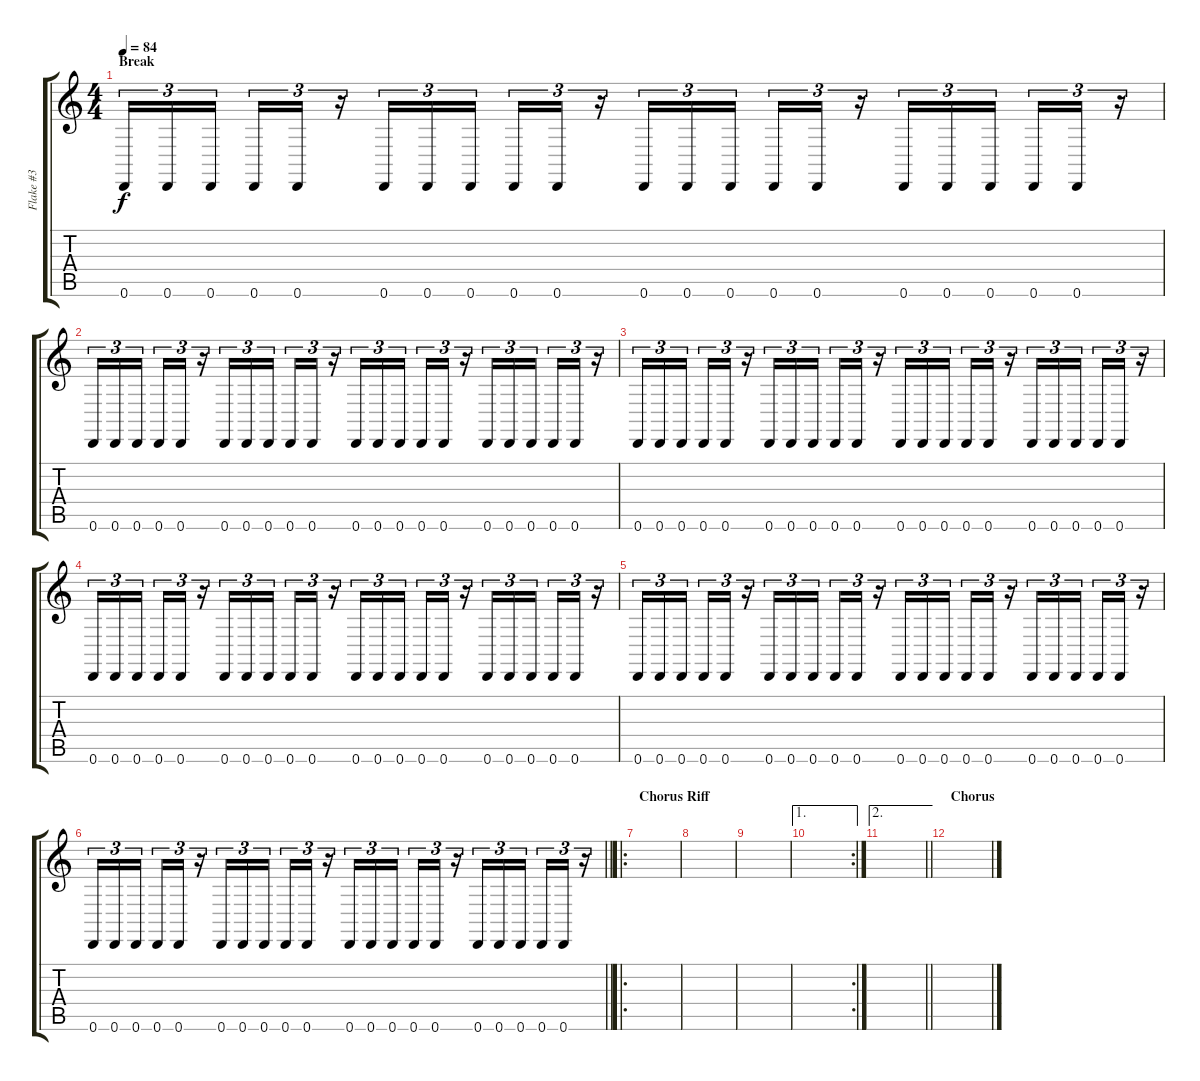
\track ("Flake #3" "Flake #3") {instrument fx1rain}
\staff {score tabs}
\tuning (E4 B3 G3 D3 A2 D2) {hide}
\ts (4 4)
\section ("" "Break")
\tempo 84
\clef g2
\ks c
0.6.16{tu (3 2) dy f volume 8 instrument lead8bassandlead} 0.6.16{tu (3 2)} 0.6.16{tu (3 2) beam splitsecondary} 0.6.16{tu (3 2)} 0.6.16{tu (3 2)} r.16{tu (3 2)} 0.6.16{tu (3 2)} 0.6.16{tu (3 2)} 0.6.16{tu (3 2) beam splitsecondary} 0.6.16{tu (3 2)} 0.6.16{tu (3 2)} r.16{tu (3 2)} 0.6.16{tu (3 2)} 0.6.16{tu (3 2)} 0.6.16{tu (3 2) beam splitsecondary} 0.6.16{tu (3 2)} 0.6.16{tu (3 2)} r.16{tu (3 2)} 0.6.16{tu (3 2)} 0.6.16{tu (3 2)} 0.6.16{tu (3 2) beam splitsecondary} 0.6.16{tu (3 2)} 0.6.16{tu (3 2)} r.16{tu (3 2)} |
0.6.16{tu (3 2)} 0.6.16{tu (3 2)} 0.6.16{tu (3 2) beam splitsecondary} 0.6.16{tu (3 2)} 0.6.16{tu (3 2)} r.16{tu (3 2)} 0.6.16{tu (3 2)} 0.6.16{tu (3 2)} 0.6.16{tu (3 2) beam splitsecondary} 0.6.16{tu (3 2)} 0.6.16{tu (3 2)} r.16{tu (3 2)} 0.6.16{tu (3 2)} 0.6.16{tu (3 2)} 0.6.16{tu (3 2) beam splitsecondary} 0.6.16{tu (3 2)} 0.6.16{tu (3 2)} r.16{tu (3 2)} 0.6.16{tu (3 2)} 0.6.16{tu (3 2)} 0.6.16{tu (3 2) beam splitsecondary} 0.6.16{tu (3 2)} 0.6.16{tu (3 2)} r.16{tu (3 2)} |
0.6.16{tu (3 2)} 0.6.16{tu (3 2)} 0.6.16{tu (3 2) beam splitsecondary} 0.6.16{tu (3 2)} 0.6.16{tu (3 2)} r.16{tu (3 2)} 0.6.16{tu (3 2)} 0.6.16{tu (3 2)} 0.6.16{tu (3 2) beam splitsecondary} 0.6.16{tu (3 2)} 0.6.16{tu (3 2)} r.16{tu (3 2)} 0.6.16{tu (3 2)} 0.6.16{tu (3 2)} 0.6.16{tu (3 2) beam splitsecondary} 0.6.16{tu (3 2)} 0.6.16{tu (3 2)} r.16{tu (3 2)} 0.6.16{tu (3 2)} 0.6.16{tu (3 2)} 0.6.16{tu (3 2) beam splitsecondary} 0.6.16{tu (3 2)} 0.6.16{tu (3 2)} r.16{tu (3 2)} |
0.6.16{tu (3 2)} 0.6.16{tu (3 2)} 0.6.16{tu (3 2) beam splitsecondary} 0.6.16{tu (3 2)} 0.6.16{tu (3 2)} r.16{tu (3 2)} 0.6.16{tu (3 2)} 0.6.16{tu (3 2)} 0.6.16{tu (3 2) beam splitsecondary} 0.6.16{tu (3 2)} 0.6.16{tu (3 2)} r.16{tu (3 2)} 0.6.16{tu (3 2)} 0.6.16{tu (3 2)} 0.6.16{tu (3 2) beam splitsecondary} 0.6.16{tu (3 2)} 0.6.16{tu (3 2)} r.16{tu (3 2)} 0.6.16{tu (3 2)} 0.6.16{tu (3 2)} 0.6.16{tu (3 2) beam splitsecondary} 0.6.16{tu (3 2)} 0.6.16{tu (3 2)} r.16{tu (3 2)} |
0.6.16{tu (3 2)} 0.6.16{tu (3 2)} 0.6.16{tu (3 2) beam splitsecondary} 0.6.16{tu (3 2)} 0.6.16{tu (3 2)} r.16{tu (3 2)} 0.6.16{tu (3 2)} 0.6.16{tu (3 2)} 0.6.16{tu (3 2) beam splitsecondary} 0.6.16{tu (3 2)} 0.6.16{tu (3 2)} r.16{tu (3 2)} 0.6.16{tu (3 2)} 0.6.16{tu (3 2)} 0.6.16{tu (3 2) beam splitsecondary} 0.6.16{tu (3 2)} 0.6.16{tu (3 2)} r.16{tu (3 2)} 0.6.16{tu (3 2)} 0.6.16{tu (3 2)} 0.6.16{tu (3 2) beam splitsecondary} 0.6.16{tu (3 2)} 0.6.16{tu (3 2)} r.16{tu (3 2)} |
\barLineRight lightlight
0.6.16{tu (3 2)} 0.6.16{tu (3 2)} 0.6.16{tu (3 2) beam splitsecondary} 0.6.16{tu (3 2)} 0.6.16{tu (3 2)} r.16{tu (3 2)} 0.6.16{tu (3 2)} 0.6.16{tu (3 2)} 0.6.16{tu (3 2) beam splitsecondary} 0.6.16{tu (3 2)} 0.6.16{tu (3 2)} r.16{tu (3 2)} 0.6.16{tu (3 2)} 0.6.16{tu (3 2)} 0.6.16{tu (3 2) beam splitsecondary} 0.6.16{tu (3 2)} 0.6.16{tu (3 2)} r.16{tu (3 2)} 0.6.16{tu (3 2)} 0.6.16{tu (3 2)} 0.6.16{tu (3 2) beam splitsecondary} 0.6.16{tu (3 2)} 0.6.16{tu (3 2)} r.16{tu (3 2)} |
\ro
\section ("" "Chorus Riff")
|
|
|
\ae 1
\rc 2
|
\ae 2
\barLineRight lightlight
|
\section ("" "Chorus")
